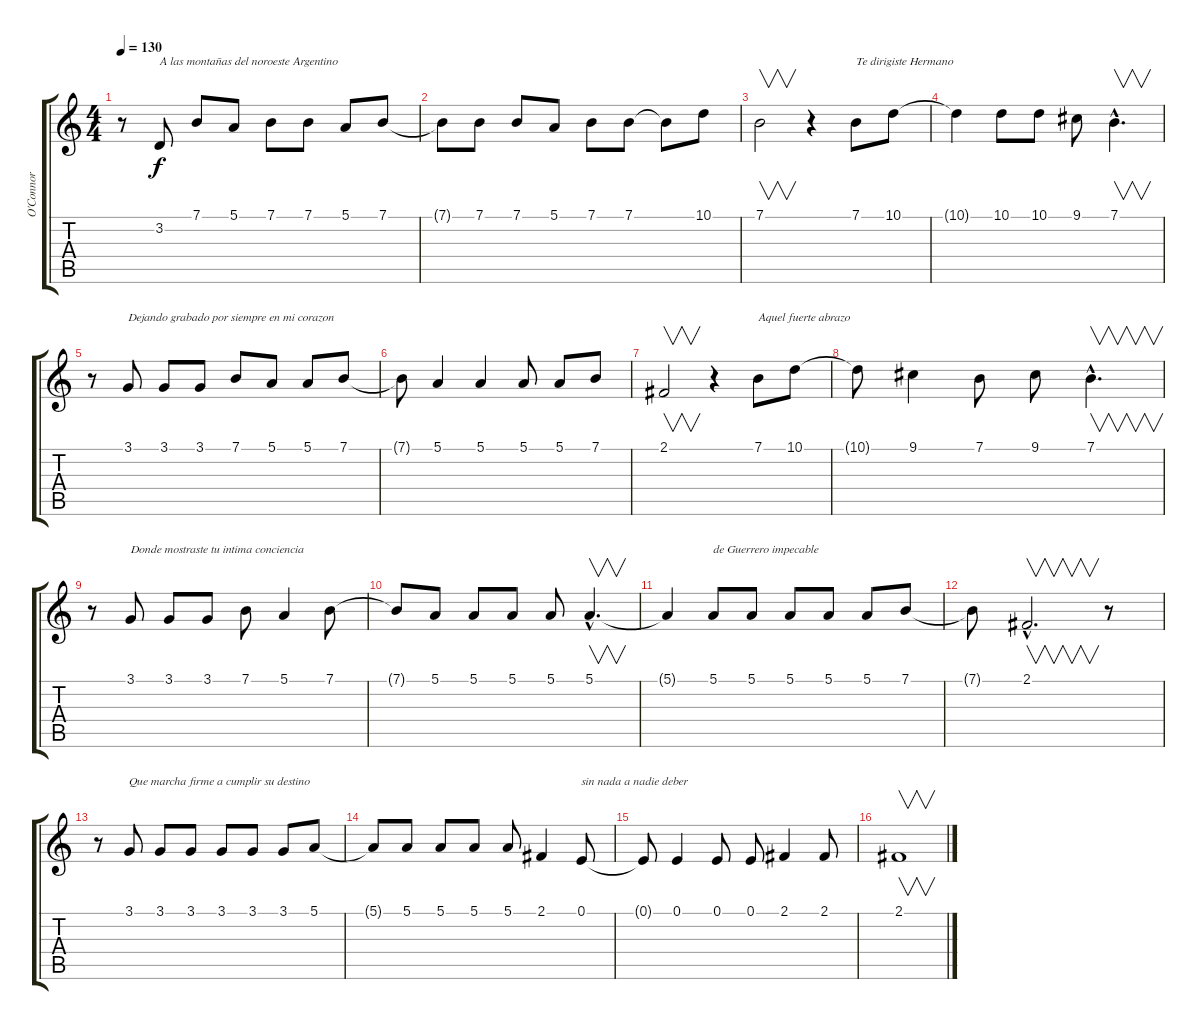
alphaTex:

\track ("O'Connor" "O'Connor") {instrument trumpet}
\staff {score tabs}
\tuning (E4 B3 G3 D3 A2 E2) {hide}
\ts (4 4)
\tempo 130
\clef g2
\ks c
r.8{dy f} 3.2.8{txt "A las montañas del noroeste Argentino"} 7.1.8 5.1.8 7.1.8 7.1.8 5.1.8 7.1.8 |
7.1{t}.8 7.1.8 7.1.8 5.1.8 7.1.8 7.1.8 7.1{t}.8 10.1.8 |
7.1.2{v} r.4 7.1.8{txt "Te dirigiste Hermano"} 10.1.8 |
10.1{t}.4 10.1.8 10.1.8 9.1.8 7.1{hac}.4{v d} |
r.8 3.1.8{txt "Dejando grabado por siempre en mi corazon"} 3.1.8 3.1.8 7.1.8 5.1.8 5.1.8 7.1.8 |
7.1{t}.8 5.1.4 5.1.4 5.1.8 5.1.8 7.1.8 |
2.1.2{v} r.4 7.1.8{txt "Aquel fuerte abrazo"} 10.1.8 |
10.1{t}.8 9.1.4 7.1.8 9.1.8 7.1{hac}.4{v d} |
r.8 3.1.8{txt "Donde mostraste tu intima conciencia"} 3.1.8 3.1.8 7.1.8 5.1.4 7.1.8 |
7.1{t}.8 5.1.8 5.1.8 5.1.8 5.1.8 5.1{hac}.4{v d} |
5.1{t}.4 5.1.8{txt "de Guerrero impecable"} 5.1.8 5.1.8 5.1.8 5.1.8 7.1.8 |
7.1{t}.8 2.1{hac}.2{v d} r.8 |
r.8 3.1.8{txt "Que marcha firme a cumplir su destino"} 3.1.8 3.1.8 3.1.8 3.1.8 3.1.8 5.1.8 |
5.1{t}.8 5.1.8 5.1.8 5.1.8 5.1.8 2.1.4 0.1.8{txt "sin nada a nadie deber"} |
0.1{t}.8 0.1.4 0.1.8 0.1.8 2.1.4 2.1.8 |
2.1.1{v}
